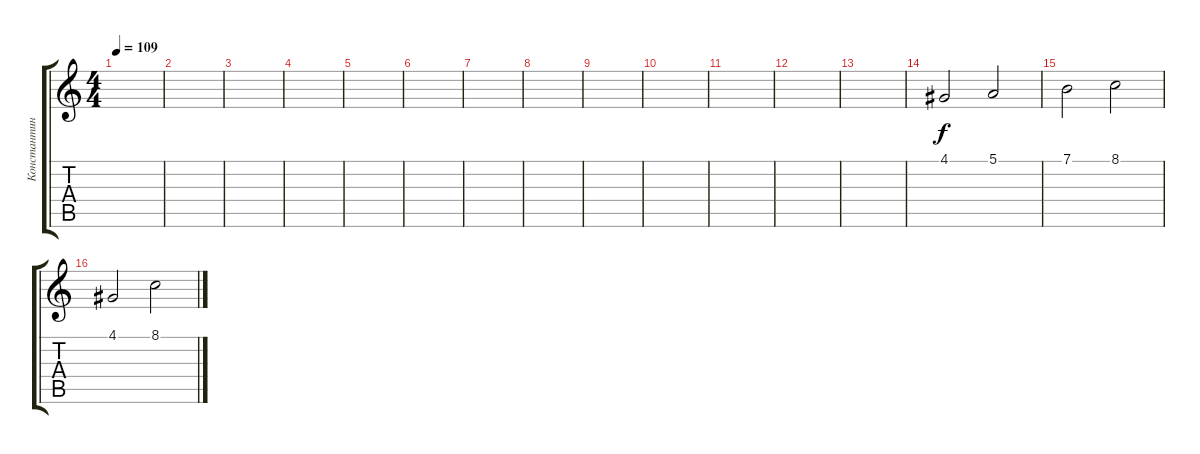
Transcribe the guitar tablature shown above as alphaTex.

\track ("Константин Бекрев" "Константин") {instrument synthstrings2}
\staff {score tabs}
\tuning (E4 B3 G3 D3 A2 E2) {hide}
\ts (4 4)
\tempo 109
\clef g2
\ks c
|
|
|
|
|
|
|
|
|
|
|
|
|
4.1.2 5.1.2 |
7.1.2 8.1.2 |
4.1.2 8.1.2
